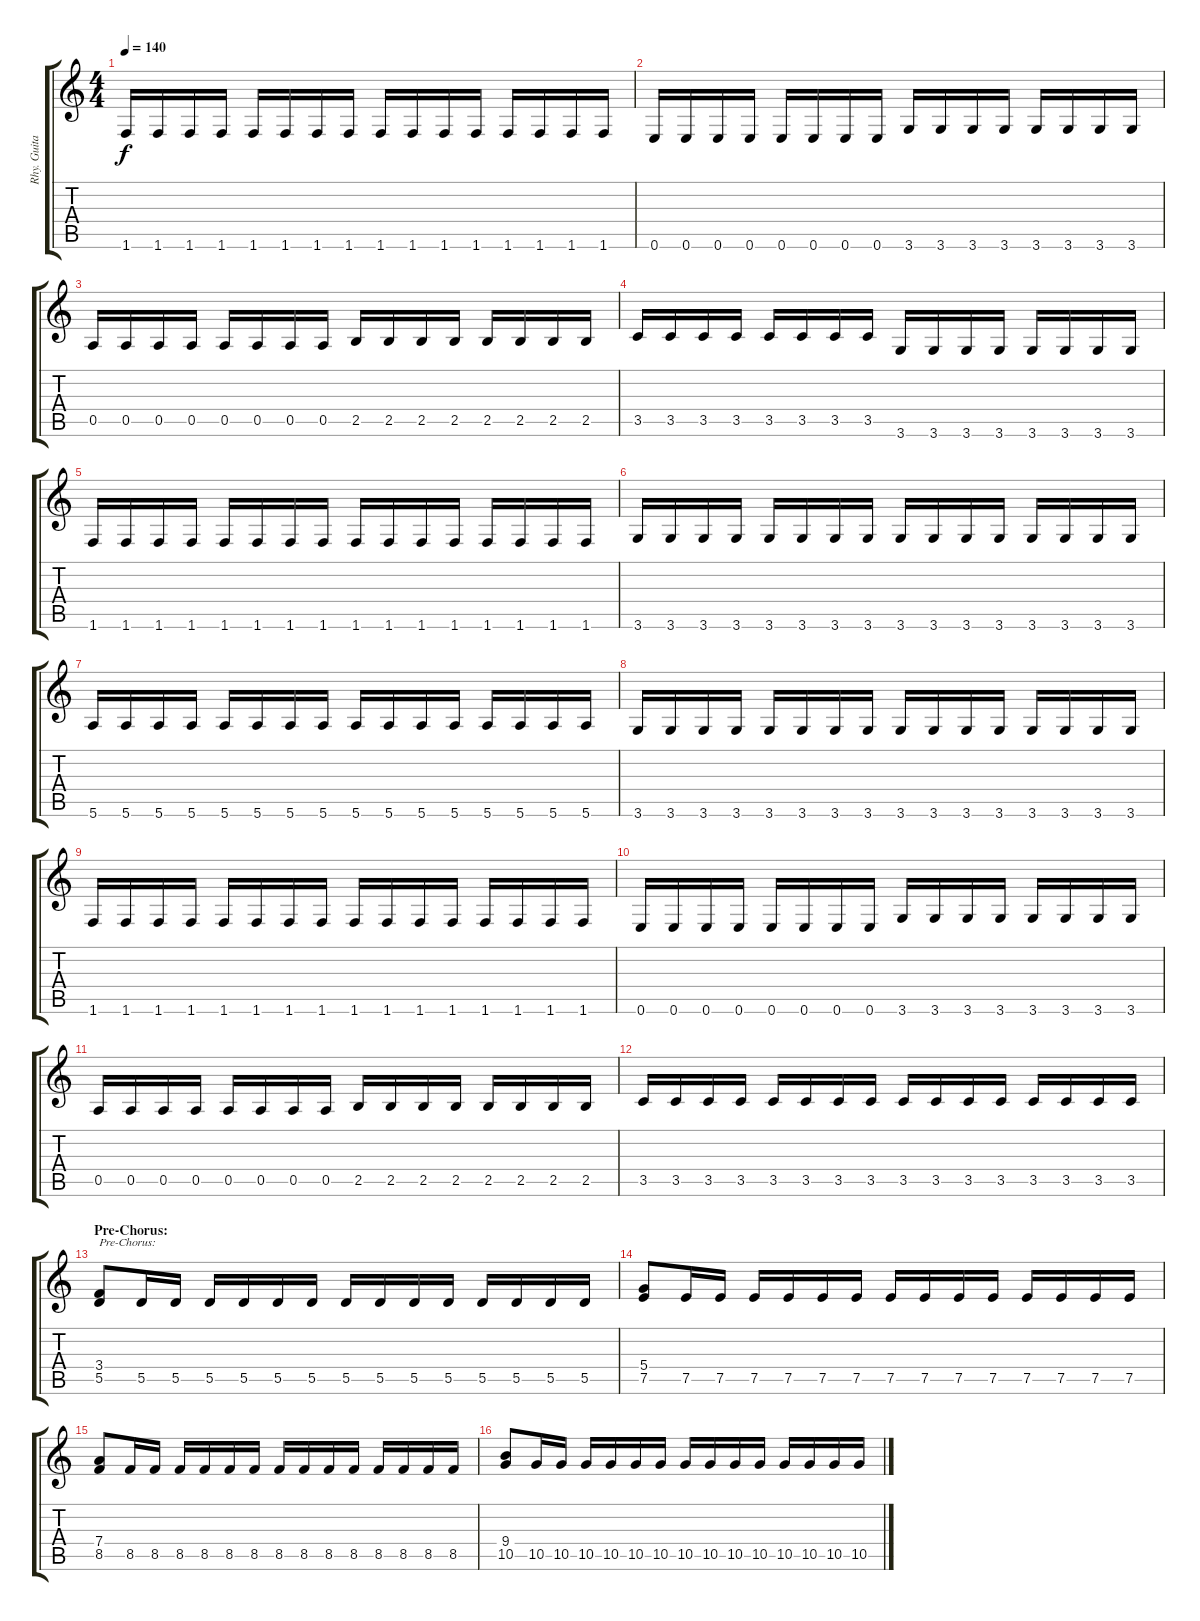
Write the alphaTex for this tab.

\track ("Rhy. Guitar 2" "Rhy. Guita") {instrument distortionguitar}
\staff {score tabs}
\tuning (E4 B3 G3 D3 A2 E2) {hide}
\ts (4 4)
\tempo 140
\clef g2
\ks c
1.6.16{dy f} 1.6.16 1.6.16 1.6.16 1.6.16 1.6.16 1.6.16 1.6.16 1.6.16 1.6.16 1.6.16 1.6.16 1.6.16 1.6.16 1.6.16 1.6.16 |
0.6.16 0.6.16 0.6.16 0.6.16 0.6.16 0.6.16 0.6.16 0.6.16 3.6.16 3.6.16 3.6.16 3.6.16 3.6.16 3.6.16 3.6.16 3.6.16 |
0.5.16 0.5.16 0.5.16 0.5.16 0.5.16 0.5.16 0.5.16 0.5.16 2.5.16 2.5.16 2.5.16 2.5.16 2.5.16 2.5.16 2.5.16 2.5.16 |
3.5.16 3.5.16 3.5.16 3.5.16 3.5.16 3.5.16 3.5.16 3.5.16 3.6.16 3.6.16 3.6.16 3.6.16 3.6.16 3.6.16 3.6.16 3.6.16 |
1.6.16 1.6.16 1.6.16 1.6.16 1.6.16 1.6.16 1.6.16 1.6.16 1.6.16 1.6.16 1.6.16 1.6.16 1.6.16 1.6.16 1.6.16 1.6.16 |
3.6.16 3.6.16 3.6.16 3.6.16 3.6.16 3.6.16 3.6.16 3.6.16 3.6.16 3.6.16 3.6.16 3.6.16 3.6.16 3.6.16 3.6.16 3.6.16 |
5.6.16 5.6.16 5.6.16 5.6.16 5.6.16 5.6.16 5.6.16 5.6.16 5.6.16 5.6.16 5.6.16 5.6.16 5.6.16 5.6.16 5.6.16 5.6.16 |
3.6.16 3.6.16 3.6.16 3.6.16 3.6.16 3.6.16 3.6.16 3.6.16 3.6.16 3.6.16 3.6.16 3.6.16 3.6.16 3.6.16 3.6.16 3.6.16 |
1.6.16 1.6.16 1.6.16 1.6.16 1.6.16 1.6.16 1.6.16 1.6.16 1.6.16 1.6.16 1.6.16 1.6.16 1.6.16 1.6.16 1.6.16 1.6.16 |
0.6.16 0.6.16 0.6.16 0.6.16 0.6.16 0.6.16 0.6.16 0.6.16 3.6.16 3.6.16 3.6.16 3.6.16 3.6.16 3.6.16 3.6.16 3.6.16 |
0.5.16 0.5.16 0.5.16 0.5.16 0.5.16 0.5.16 0.5.16 0.5.16 2.5.16 2.5.16 2.5.16 2.5.16 2.5.16 2.5.16 2.5.16 2.5.16 |
3.5.16 3.5.16 3.5.16 3.5.16 3.5.16 3.5.16 3.5.16 3.5.16 3.5.16 3.5.16 3.5.16 3.5.16 3.5.16 3.5.16 3.5.16 3.5.16 |
\section ("" "Pre-Chorus:")
(3.4 5.5).8{txt "Pre-Chorus:"} 5.5.16 5.5.16 5.5.16 5.5.16 5.5.16 5.5.16 5.5.16 5.5.16 5.5.16 5.5.16 5.5.16 5.5.16 5.5.16 5.5.16 |
(5.4 7.5).8 7.5.16 7.5.16 7.5.16 7.5.16 7.5.16 7.5.16 7.5.16 7.5.16 7.5.16 7.5.16 7.5.16 7.5.16 7.5.16 7.5.16 |
(7.4 8.5).8 8.5.16 8.5.16 8.5.16 8.5.16 8.5.16 8.5.16 8.5.16 8.5.16 8.5.16 8.5.16 8.5.16 8.5.16 8.5.16 8.5.16 |
(9.4 10.5).8 10.5.16 10.5.16 10.5.16 10.5.16 10.5.16 10.5.16 10.5.16 10.5.16 10.5.16 10.5.16 10.5.16 10.5.16 10.5.16 10.5.16
